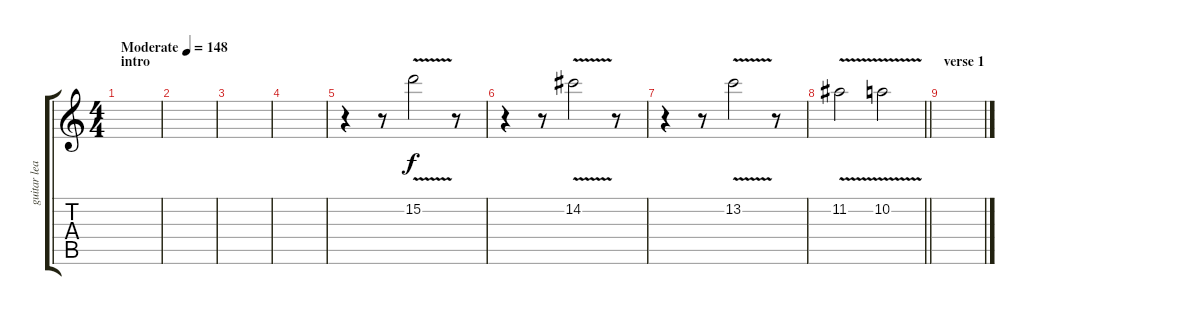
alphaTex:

\track ("guitar lead" "guitar lea") {instrument overdrivenguitar}
\staff {score tabs}
\tuning (E4 B3 G3 D3 A2 D2) {hide}
\ts (4 4)
\section ("" "intro")
\tempo (148 "Moderate")
\clef g2
\ks c
|
|
|
|
r.4 r.8 15.2{v}.2 r.8 |
r.4 r.8 14.2{v}.2 r.8 |
r.4 r.8 13.2{v}.2 r.8 |
\barLineRight lightlight
11.2{v}.2 10.2{v}.2 |
\section ("" "verse 1")
